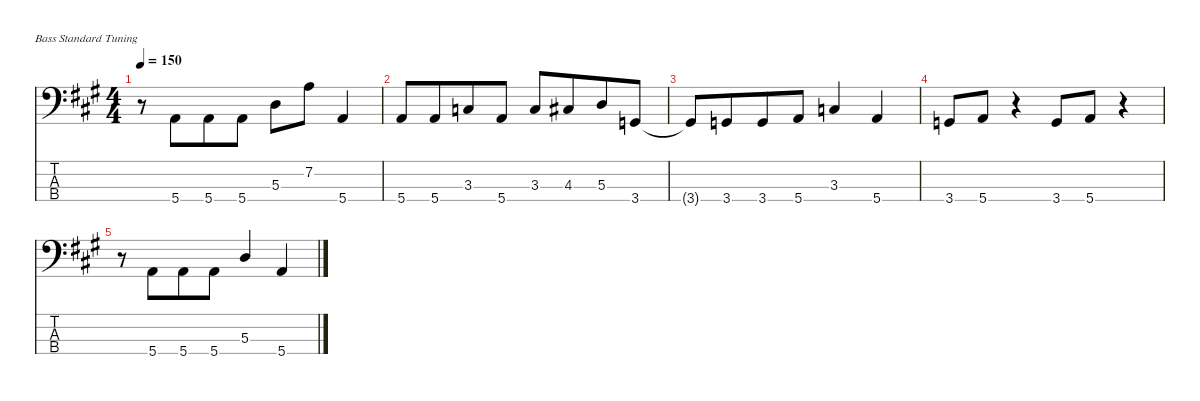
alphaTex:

\defaultSystemsLayout 4
\hideDynamics
\bracketExtendMode nobrackets
\singleTrackTrackNamePolicy hidden
\multiTrackTrackNamePolicy hidden
\firstSystemTrackNameMode fullname
\firstSystemTrackNameOrientation horizontal
\otherSystemsTrackNameOrientation horizontal
\track ("Bass" "el.bs.") {instrument electricbassfinger}
\staff {score tabs}
\tuning (G2 D2 A1 E1)
\ts (4 4)
\tempo 150
\clef f4
\ks a
r.8{dy f beam Down} 5.4{acc forcenatural}.8{beam Up beam merge} 5.4{acc forcenatural}.8{beam Up} 5.4{acc forcenatural}.8{beam Up} 5.3{acc forcenatural}.8{beam Down} 7.2{acc forcenatural}.8{beam Down} 5.4{acc forcenatural}.4{beam Up} |
5.4{acc forcenatural}.8{beam Up} 5.4{acc forcenatural}.8{beam Up beam merge} 3.3{acc forcenatural}.8{beam Up} 5.4{acc forcenatural}.8{beam Up} 3.3{acc forcenatural}.8{beam Up} 4.3{acc #}.8{beam Up beam merge} 5.3{acc forcenatural}.8{beam Up} 3.4{acc forcenatural}.8{beam Up} |
3.4{t acc forcenatural}.8{beam Up} 3.4{acc forcenatural}.8{beam Up beam merge} 3.4{acc forcenatural}.8{beam Up} 5.4{acc forcenatural}.8{beam Up} 3.3{acc forcenatural}.4{beam Up} 5.4{acc forcenatural}.4{beam Up} |
3.4{acc forcenatural}.8{beam Up} 5.4{acc forcenatural}.8{beam Up} r.4{beam Up} 3.4{acc forcenatural}.8{beam Up} 5.4{acc forcenatural}.8{beam Up} r.4{beam Up} |
r.8{beam Down} 5.4{acc forcenatural}.8{beam Up beam merge} 5.4{acc forcenatural}.8{beam Up} 5.4{acc forcenatural}.8{beam Up} 5.3{acc forcenatural}.4{beam Up} 5.4{acc forcenatural}.4{beam Up}
